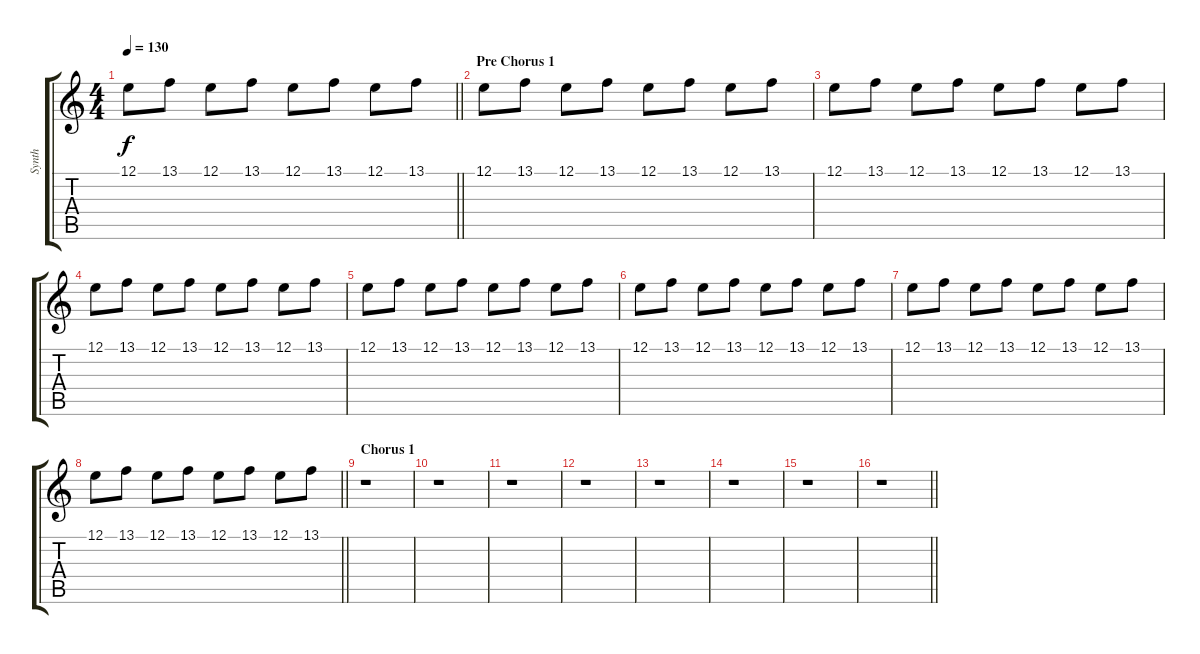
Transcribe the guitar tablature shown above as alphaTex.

\track ("Synth" "Synth") {instrument stringensemble1}
\staff {score tabs}
\tuning (E4 B3 G3 D3 A2 E2) {hide}
\ts (4 4)
\tempo 130
\clef g2
\barLineRight lightlight
\ks c
12.1.8{dy f} 13.1.8 12.1.8 13.1.8 12.1.8 13.1.8 12.1.8 13.1.8 |
\section ("" "Pre Chorus 1")
12.1.8 13.1.8 12.1.8 13.1.8 12.1.8 13.1.8 12.1.8 13.1.8 |
12.1.8 13.1.8 12.1.8 13.1.8 12.1.8 13.1.8 12.1.8 13.1.8 |
12.1.8 13.1.8 12.1.8 13.1.8 12.1.8 13.1.8 12.1.8 13.1.8 |
12.1.8 13.1.8 12.1.8 13.1.8 12.1.8 13.1.8 12.1.8 13.1.8 |
12.1.8 13.1.8 12.1.8 13.1.8 12.1.8 13.1.8 12.1.8 13.1.8 |
12.1.8 13.1.8 12.1.8 13.1.8 12.1.8 13.1.8 12.1.8 13.1.8 |
\barLineRight lightlight
12.1.8 13.1.8 12.1.8 13.1.8 12.1.8 13.1.8 12.1.8 13.1.8 |
\section ("" "Chorus 1")
r.1 |
r.1 |
r.1 |
r.1 |
r.1 |
r.1 |
r.1 |
\barLineRight lightlight
r.1
